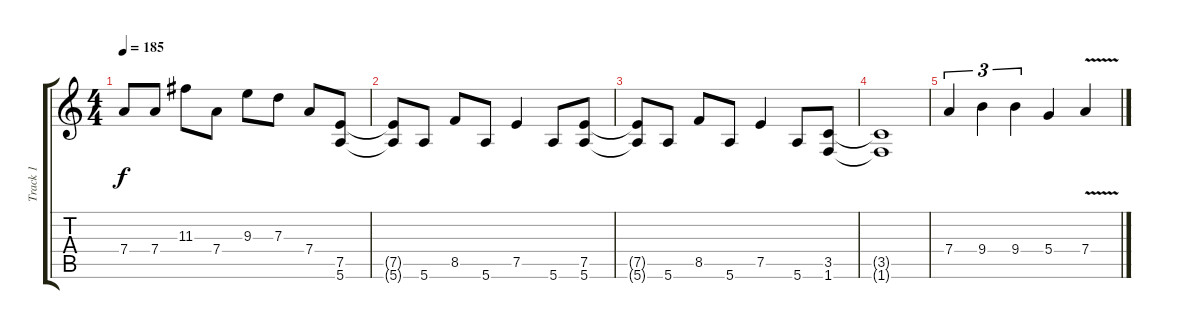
\track ("Track 1" "Track 1") {instrument overdrivenguitar}
\staff {score tabs}
\tuning (E4 B3 G3 D3 A2 E2) {hide}
\ts (4 4)
\tempo 185
\clef g2
\ks c
7.4{t}.8{dy f} 7.4.8 11.3.8 7.4.8 9.3.8 7.3.8 7.4.8 (7.5 5.6).8 |
(7.5{t} 5.6{t}).8 5.6.8 8.5.8 5.6.8 7.5.4 5.6.8 (7.5 5.6).8 |
(7.5{t} 5.6{t}).8 5.6.8 8.5.8 5.6.8 7.5.4 5.6.8 (3.5 1.6).8 |
(3.5{t} 1.6{t}).1 |
7.4.4{tu (3 2)} 9.4.4{tu (3 2)} 9.4.4{tu (3 2)} 5.4.4 7.4{v}.4
